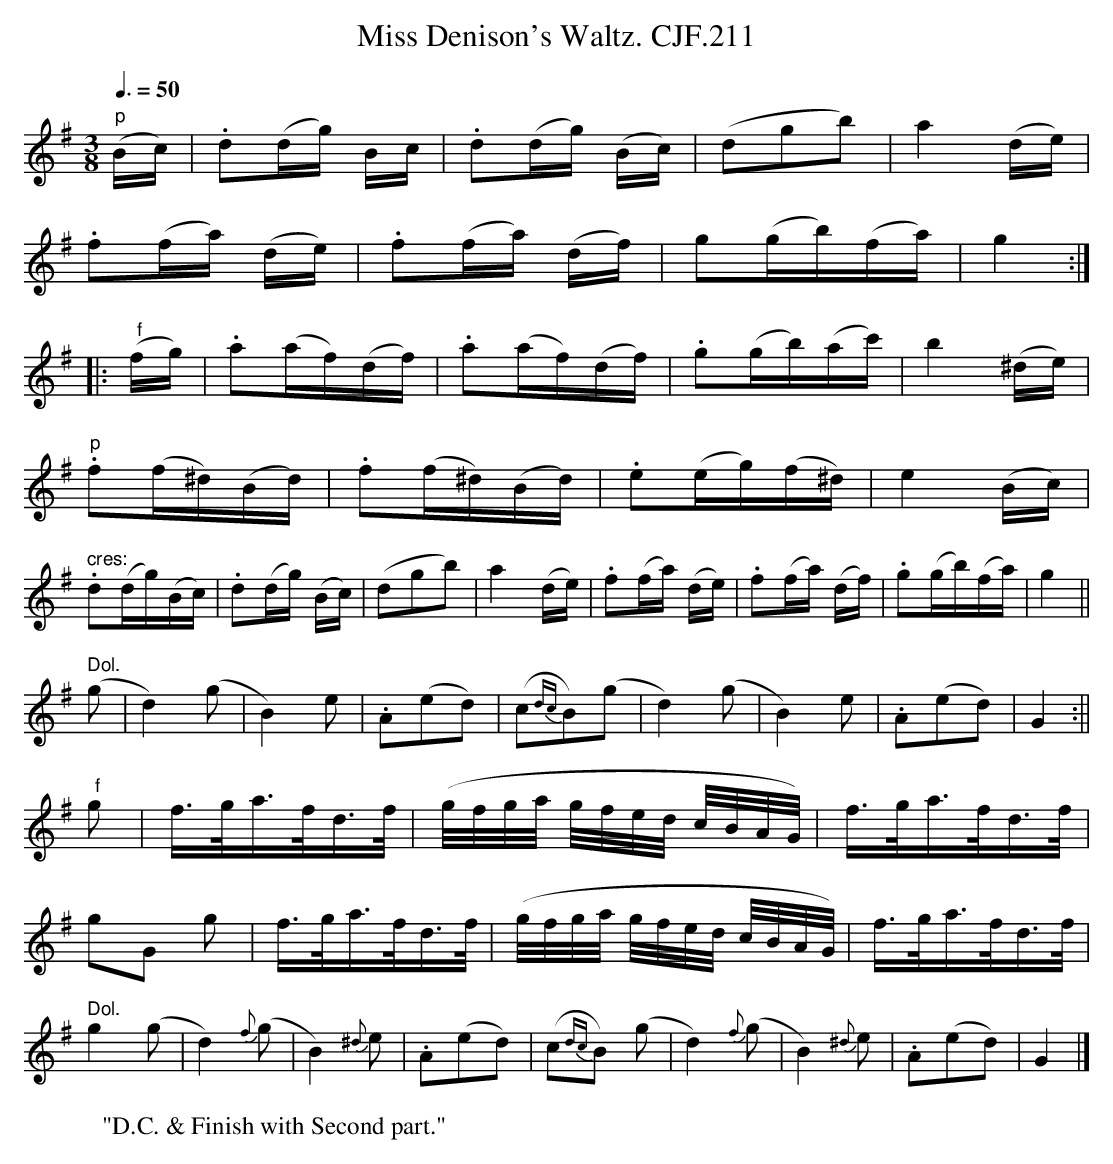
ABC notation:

X:1
T:Miss Denison's Waltz. CJF.211
M:3/8
L:1/16
Q:3/8=50
K:G
"p"(Bc)|.d2(dg) Bc|.d2(dg) (Bc)|(d2g2b2)|a4(de)|
.f2(fa) (de)|.f2(fa) (df)|g2(gb)(fa)|g4:|
|:" f"(fg)|.a2(af)(df)|.a2(af)(df)|.g2(gb)(ac')|b4(^de)|
"p".f2(f^d)(Bd)|.f2(f^d)(Bd)|.e2(eg)(f^d)|e4(Bc)|
" cres:".d2(dg)(Bc)|.d2(dg) (Bc)|(d2g2b2)|a4(de)|\
.f2(fa) (de)|.f2(fa) (df)|.g2(gb)(fa)|g4h||
" Dol."(g2|\
d4)(g2|B4)e2|.A2(e2d2)|(c2{dc}B2)(g2|d4)(g2|\
B4)e2|.A2(e2d2)|G4:||
" f"g2|f>ga>fd>f|\
(g/f/g/a/ g/f/e/d/ c/B/A/G/)|f>ga>fd>f|g2G2 g2|\
f>ga>fd>f|(g/f/g/a/ g/f/e/d/ c/B/A/G/)|f>ga>fd>f|
" Dol."g4(g2|d4){f}(g2|B4){^d}e2|\
.A2(e2d2)|(c2{dc}B2) (g2|d4){f}(g2|B4){^d}e2|.A2(e2d2)|G4|]
W:"D.C. & Finish with Second part."
